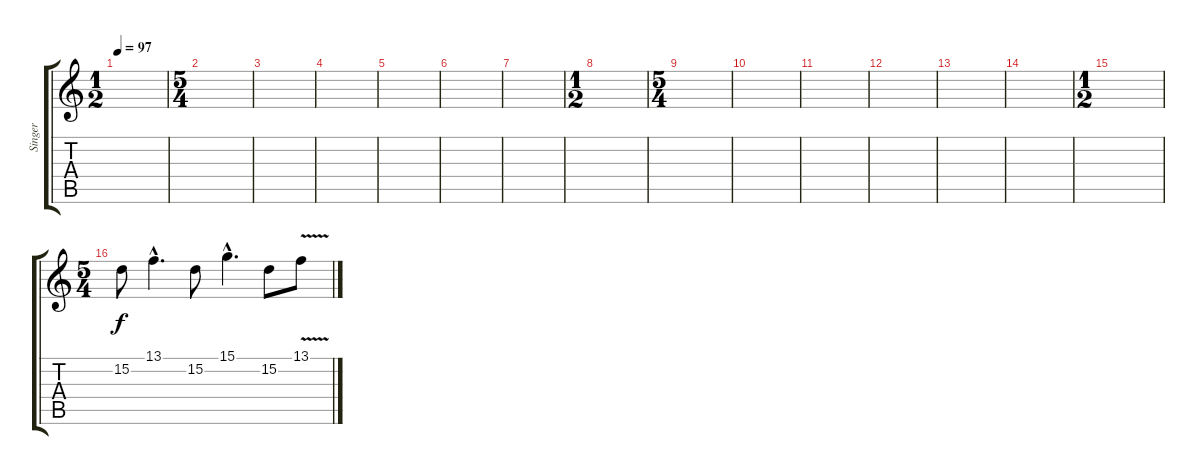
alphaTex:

\track ("Singer" "Singer") {instrument clarinet}
\staff {score tabs}
\tuning (E4 B3 G3 D3 A2 E2) {hide}
\ts (1 2)
\tempo 97
\clef g2
\ks c
|
\ts (5 4)
|
|
|
|
|
|
\ts (1 2)
|
\ts (5 4)
|
|
|
|
|
|
\ts (1 2)
|
\ts (5 4)
15.2.8 13.1{hac}.4{d} 15.2.8 15.1{hac}.4{d} 15.2.8 13.1{v}.8
